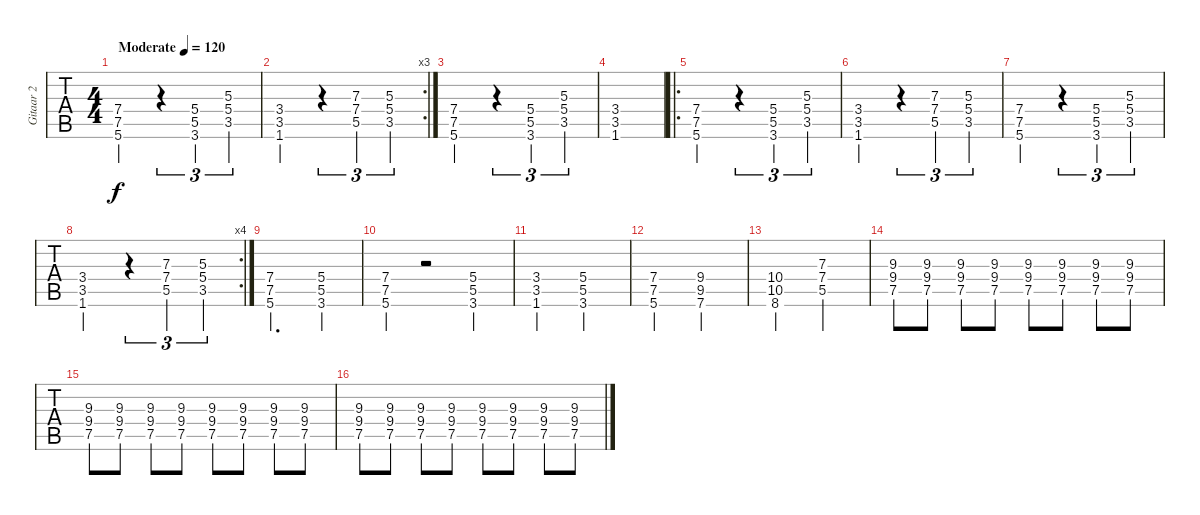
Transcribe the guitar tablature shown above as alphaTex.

\track ("Gitaar 2" "Gitaar 2") {instrument overdrivenguitar}
\staff {tabs}
\tuning (E4 B3 G3 D3 A2 E2) {hide}
\ts (4 4)
\tempo (120 "Moderate")
\clef g2
\ks c
(7.4{st} 7.5{st} 5.6{st}).2{dy f instrument overdrivenguitar} r.4{tu (3 2)} (5.4{st} 5.5{st} 3.6{st}).4{tu (3 2)} (5.3{st} 5.4{st} 3.5{st}).4{tu (3 2)} |
\rc 3
(3.4{st} 3.5{st} 1.6{st}).2 r.4{tu (3 2)} (7.3{st} 7.4{st} 5.5{st}).4{tu (3 2)} (5.3{st} 5.4{st} 3.5{st}).4{tu (3 2)} |
(7.4{st} 7.5{st} 5.6{st}).2 r.4{tu (3 2)} (5.4{st} 5.5{st} 3.6{st}).4{tu (3 2)} (5.3{st} 5.4{st} 3.5{st}).4{tu (3 2)} |
(3.4 3.5 1.6).1 |
\ro
(7.4{st} 7.5{st} 5.6{st}).2 r.4{tu (3 2)} (5.4{st} 5.5{st} 3.6{st}).4{tu (3 2)} (5.3{st} 5.4{st} 3.5{st}).4{tu (3 2)} |
(3.4{st} 3.5{st} 1.6{st}).2 r.4{tu (3 2)} (7.3{st} 7.4{st} 5.5{st}).4{tu (3 2)} (5.3{st} 5.4{st} 3.5{st}).4{tu (3 2)} |
(7.4{st} 7.5{st} 5.6{st}).2 r.4{tu (3 2)} (5.4{st} 5.5{st} 3.6{st}).4{tu (3 2)} (5.3{st} 5.4{st} 3.5{st}).4{tu (3 2)} |
\rc 4
(3.4{st} 3.5{st} 1.6{st}).2 r.4{tu (3 2)} (7.3{st} 7.4{st} 5.5{st}).4{tu (3 2)} (5.3{st} 5.4{st} 3.5{st}).4{tu (3 2)} |
(7.4{st} 7.5{st} 5.6{st}).2{d} (5.4{st} 5.5{st} 3.6{st}).4 |
(7.4{st} 7.5{st} 5.6{st}).4 r.2 (5.4{st} 5.5{st} 3.6{st}).4 |
(3.4 3.5 1.6).2 (5.4 5.5 3.6).2 |
(7.4 7.5 5.6).2 (9.4 9.5 7.6).2 |
(10.4 10.5 8.6).2 (7.3 7.4 5.5).2 |
(9.3 9.4 7.5).8 (9.3 9.4 7.5).8 (9.3 9.4 7.5).8 (9.3 9.4 7.5).8 (9.3 9.4 7.5).8 (9.3 9.4 7.5).8 (9.3 9.4 7.5).8 (9.3 9.4 7.5).8 |
(9.3 9.4 7.5).8 (9.3 9.4 7.5).8 (9.3 9.4 7.5).8 (9.3 9.4 7.5).8 (9.3 9.4 7.5).8 (9.3 9.4 7.5).8 (9.3 9.4 7.5).8 (9.3 9.4 7.5).8 |
(9.3 9.4 7.5).8 (9.3 9.4 7.5).8 (9.3 9.4 7.5).8 (9.3 9.4 7.5).8 (9.3 9.4 7.5).8 (9.3 9.4 7.5).8 (9.3 9.4 7.5).8 (9.3 9.4 7.5).8
